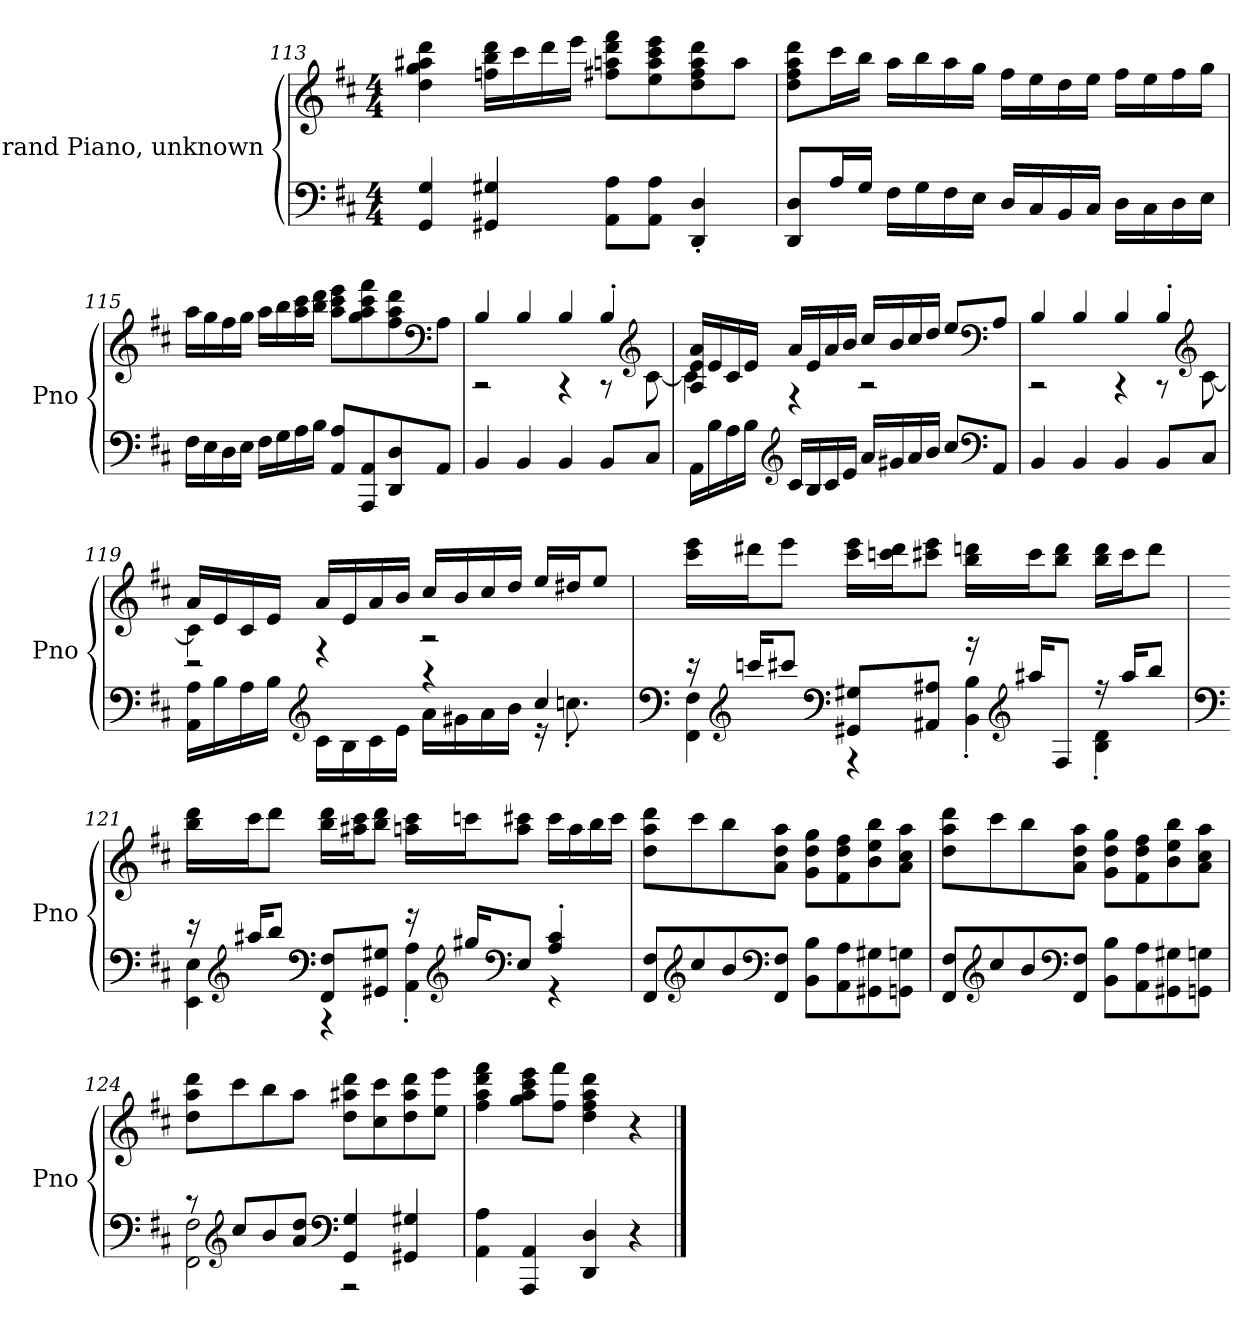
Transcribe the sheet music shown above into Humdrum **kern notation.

**kern	**kern
*part1	*part1
*staff2	*staff1
*I"Grand Piano, unknown	*
*I'Pno	*
*clefF4	*clefG2
*k[f#c#]	*k[f#c#]
*M4/4	*M4/4
=113	=113
4GG/ 4G/	4dd\ 4gg\ 4aa#X\ 4ddd\
4GG#X/ 4G#X/	16ffn\ 16bb\ 16ddd\LL
.	16ccc#\
.	16ddd\
.	16eee\JJ
8AA\ 8A\L	8ff#X\ 8aan\ 8ddd\ 8fff#\L
8AA\ 8A\J	8ee\ 8aa\ 8ccc#\ 8eee\
4DD/' 4D/'	8dd\ 8ff#\ 8aa\ 8ddd\
.	8aa\J
!!LO:LB:g=z
=114	=114
8DD/ 8D/L	8dd\ 8ff#\ 8aa\ 8ddd\L
16A/L	16ccc#\L
16G/JJ	16bb\JJ
16F#\LL	16aa\LL
16G\	16bb\
16F#\	16aa\
16E\JJ	16gg\JJ
16D/LL	16ff#\LL
16C#/	16ee\
16BB/	16dd\
16C#/JJ	16ee\JJ
16D\LL	16ff#\LL
16C#\	16ee\
16D\	16ff#\
16E\JJ	16gg\JJ
=115	=115
16F#\LL	16aa\LL
16E\	16gg\
16D\	16ff#\
16E\JJ	16gg\JJ
16F#\LL	16aa\LL
16G\	16bb\
16A\	16aa\ 16ccc#\
16B\JJ	16bb\ 16ddd\JJ
8AA/ 8A/L	8aa\ 8ccc#\ 8eee\L
8AAA/ 8AA/	8gg\ 8aa\ 8ccc#\ 8fff#\
8DD/ 8D/	8ff#\ 8aa\ 8ddd\
*	*clefF4
8AA/J	8A\J
=116	=116
*	*^
4BB/	4B/	2r
4BB/	4B/	.
4BB/	4B/	4r
8BB/L	4B'/	8r
*	*clefG2	*
8C#/J	.	[8c#\
!!LO:LB:g=z	!!
=117	=117	=117
16AA\LL	16A/ 16e/ 16a/LL	4c#\]
16B\	16e/	.
16A\	16c#/	.
16B\JJ	16e/JJ	.
*clefG2	*	*
16c#/LL	16a/LL	4r
16B/	16e/	.
16c#/	16a/	.
16e/JJ	16b/JJ	.
16a/LL	16cc#/LL	2r
16g#X/	16b/	.
16a/	16cc#/	.
16b/JJ	16dd/JJ	.
8cc#/L	8ee/L	.
*clefF4	*clefF4	*
8AA/J	8A/J	.
=118	=118	=118
4BB/	4B/	2r
4BB/	4B/	.
4BB/	4B/	4r
8BB/L	4B'/	8r
*	*clefG2	*
8C#/J	.	[8c#\
!!LO:LB:g=z	!!
=119	=119	=119
*^	*	*
2r	16AA\ 16A\LL	16a/LL	4c#\]
.	16B\	16e/	.
.	16A\	16c#/	.
.	16B\JJ	16e/JJ	.
*clefG2	*	*	*
.	16c#\LL	16a/LL	4r
.	16B\	16e/	.
.	16c#\	16a/	.
.	16e\JJ	16b/JJ	.
4r	16a\LL	16cc#/LL	2r
.	16g#X\	16b/	.
.	16a\	16cc#/	.
.	16b\JJ	16dd/JJ	.
4cc#/	16r	16ee/LL	.
.	8.ccn'\	16dd#X/J	.
.	.	8ee/J	.
*	*	*v	*v
=120	=120	=120
*clefF4	*	*
16r	4FF#\ 4F#\	16ccc#\ 16eee\LL
*clefG2	*	*
16cccn/KL	.	16ddd#X\J
8ccc#X/J	.	8eee\J
*clefF4	*	*
8GG#X/ 8G#X/L	4r	16ccc#\ 16eee\LL
.	.	16cccn\ 16ddd#\J
8AA#X/ 8A#X/J	.	8ccc#X\ 8eee\J
16r	4BB\' 4B\'	16bb\ 16dddn\LL
*clefG2	*	*
16aa#X/KL	.	16ccc#\J
8F#/J	.	8bb\ 8ddd\J
16r	4B\' 4d\'	16bb\ 16ddd\LL
16aa#/KL	.	16ccc#\J
8bb/J	.	8ddd\J
!!LO:LB:g=z
=121	=121	=121
*clefF4	*	*
16r	4EE\ 4E\	16bb\ 16ddd\LL
*clefG2	*	*
16aa#X/KL	.	16ccc#\J
8bb/J	.	8ddd\J
*clefF4	*	*
8FF#/ 8F#/L	4r	16bb\ 16ddd\LL
.	.	16aa#X\ 16ccc#\J
8GG#X/ 8G#X/J	.	8bb\ 8ddd\J
16r	4AA\' 4A\'	16aan\ 16ccc#\LL
*clefG2	*	*
16gg#X/KL	.	16cccn\J
*clefF4	*	*
8E/J	.	8aa\ 8ccc#X\J
4A/' 4c#/'	4r	16ccc#\LL
.	.	16aa\
.	.	16bb\
.	.	16ccc#\JJ
*v	*v	*
=122	=122
8FF#/ 8F#/L	8dd\ 8aa\ 8ddd\L
*clefG2	*
8cc#/	8ccc#\
8b/	8bb\
*clefF4	*
8FF#/ 8F#/J	8a\ 8dd\ 8aa\J
8BB\ 8B\L	8g\ 8dd\ 8gg\L
8AA\ 8A\	8f#\ 8dd\ 8ff#\
8GG#X\ 8G#X\	8b\ 8ee\ 8bb\
8GGn\ 8Gn\J	8a\ 8cc#\ 8aa\J
!!LO:PB:g=z
=123	=123
8FF#/ 8F#/L	8dd\ 8aa\ 8ddd\L
*clefG2	*
8cc#/	8ccc#\
8b/	8bb\
*clefF4	*
8FF#/ 8F#/J	8a\ 8dd\ 8aa\J
8BB\ 8B\L	8g\ 8dd\ 8gg\L
8AA\ 8A\	8f#\ 8dd\ 8ff#\
8GG#X\ 8G#X\	8b\ 8ee\ 8bb\
8GGn\ 8Gn\J	8a\ 8cc#\ 8aa\J
=124	=124
*^	*
8r	2FF#\ 2F#\	8dd\ 8aa\ 8ddd\L
*clefG2	*	*
8cc#/L	.	8ccc#\
8b/	.	8bb\
8a/ 8dd/J	.	8aa\J
*clefF4	*	*
4GG/ 4G/	2r	8dd\ 8aa#X\ 8ddd\L
.	.	8cc#\ 8ccc#\
4GG#X/ 4G#X/	.	8dd\ 8aa#\ 8ddd\
.	.	8ee\ 8eee\J
*v	*v	*
=125	=125
4AA\ 4A\	4ff#\ 4aa\ 4ddd\ 4fff#\
4AAA/ 4AA/	8gg\ 8aa\ 8ccc#\ 8eee\L
.	8ff#\ 8fff#\J
4DD/ 4D/	4dd\ 4ff#\ 4aa\ 4ddd\
4r	4r
==	==
*-	*-
